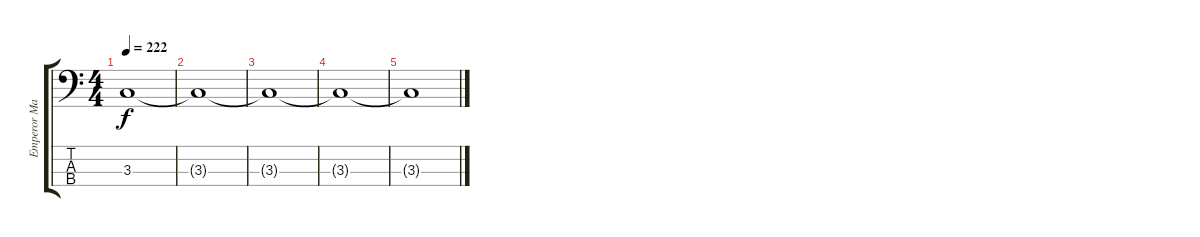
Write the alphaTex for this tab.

\track ("Emperor Magus Caligula" "Emperor Ma") {instrument electricbassfinger}
\staff {score tabs}
\tuning (G2 D2 A1 E1) {hide}
\ts (4 4)
\tempo 222
\clef f4
\ks c
3.3{t}.1{dy f} |
3.3{t}.1{volume 7} |
3.3{t}.1 |
3.3{t}.1{volume 6} |
3.3{t}.1
